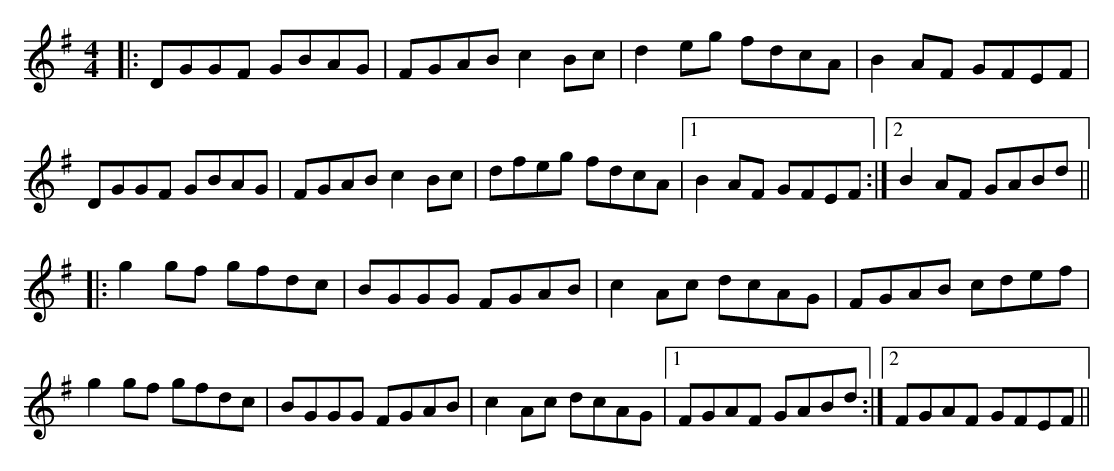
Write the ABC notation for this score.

X:1
M:4/4
K:G
|:DGGF GBAG|FGAB c2Bc|d2eg fdcA|B2AF GFEF|
DGGF GBAG|FGAB c2Bc|dfeg fdcA|1 B2AF GFEF:|2 B2AF GABd||
|:g2gf gfdc|BGGG FGAB|c2Ac dcAG|FGAB cdef|
g2gf gfdc|BGGG FGAB|c2Ac dcAG|1 FGAF GABd:|2 FGAF GFEF||
